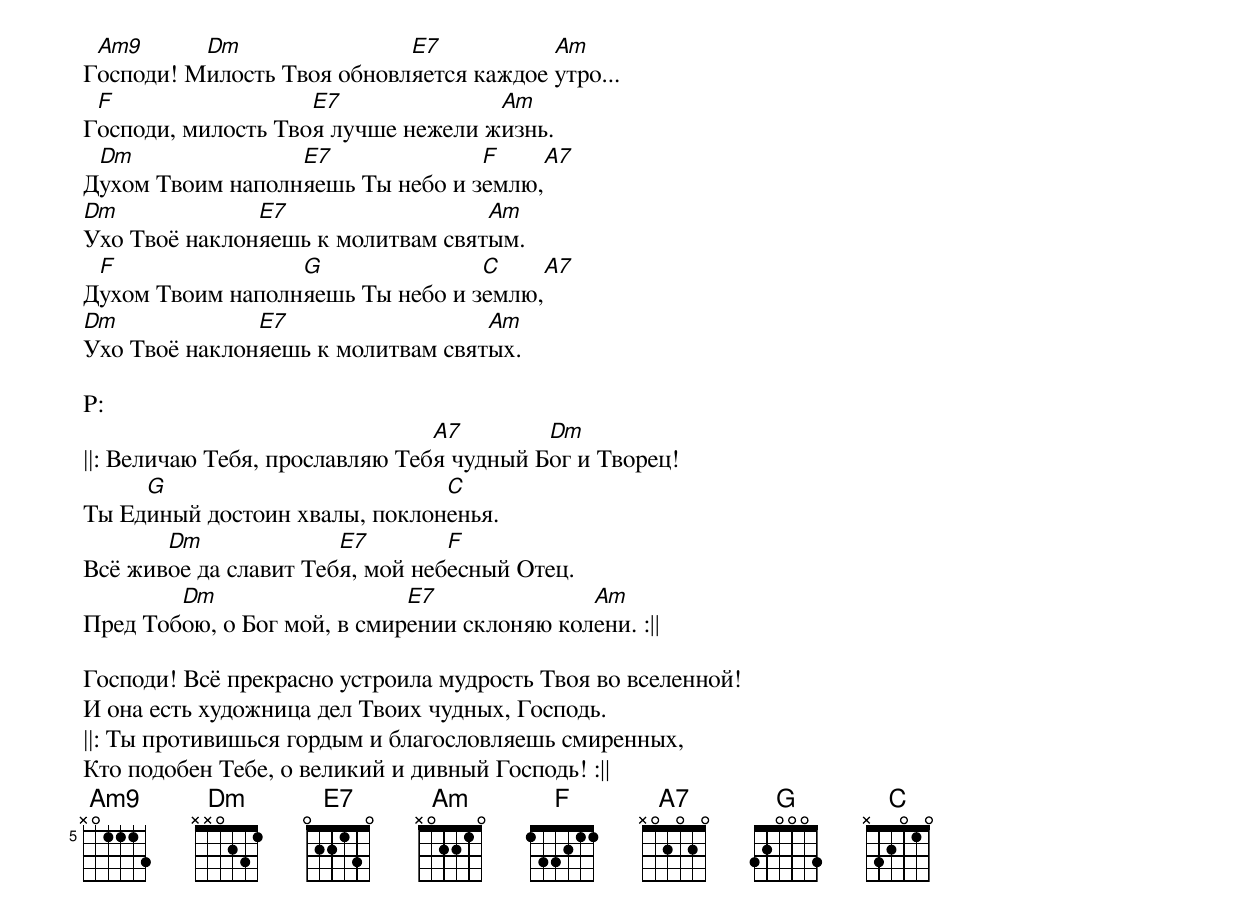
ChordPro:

Г[Am9]осподи! М[Dm]илость Твоя обновл[E7]яется каждое [Am]утро...
Г[F]осподи, милость Тво[E7]я лучше нежели ж[Am]изнь.
Д[Dm]ухом Твоим наполн[E7]яешь Ты небо и з[F]емлю,[A7]
[Dm]Ухо Твоё наклон[E7]яешь к молитвам свят[Am]ым.
Д[F]ухом Твоим наполн[G]яешь Ты небо и з[C]емлю,[A7]
[Dm]Ухо Твоё наклон[E7]яешь к молитвам свят[Am]ых.

P:
||: Величаю Тебя, прославляю Теб[A7]я чудный Б[Dm]ог и Творец!
Ты Ед[G]иный достоин хвалы, поклон[C]енья.
Всё жив[Dm]ое да славит Теб[E7]я, мой неб[F]есный Отец.
Пред Тоб[Dm]ою, о Бог мой, в смир[E7]ении склоняю кол[Am]ени. :||

Господи! Всё прекрасно устроила мудрость Твоя во вселенной!
И она есть художница дел Твоих чудных, Господь.
||: Ты противишься гордым и благословляешь смиренных,
Кто подобен Тебе, о великий и дивный Господь! :||
